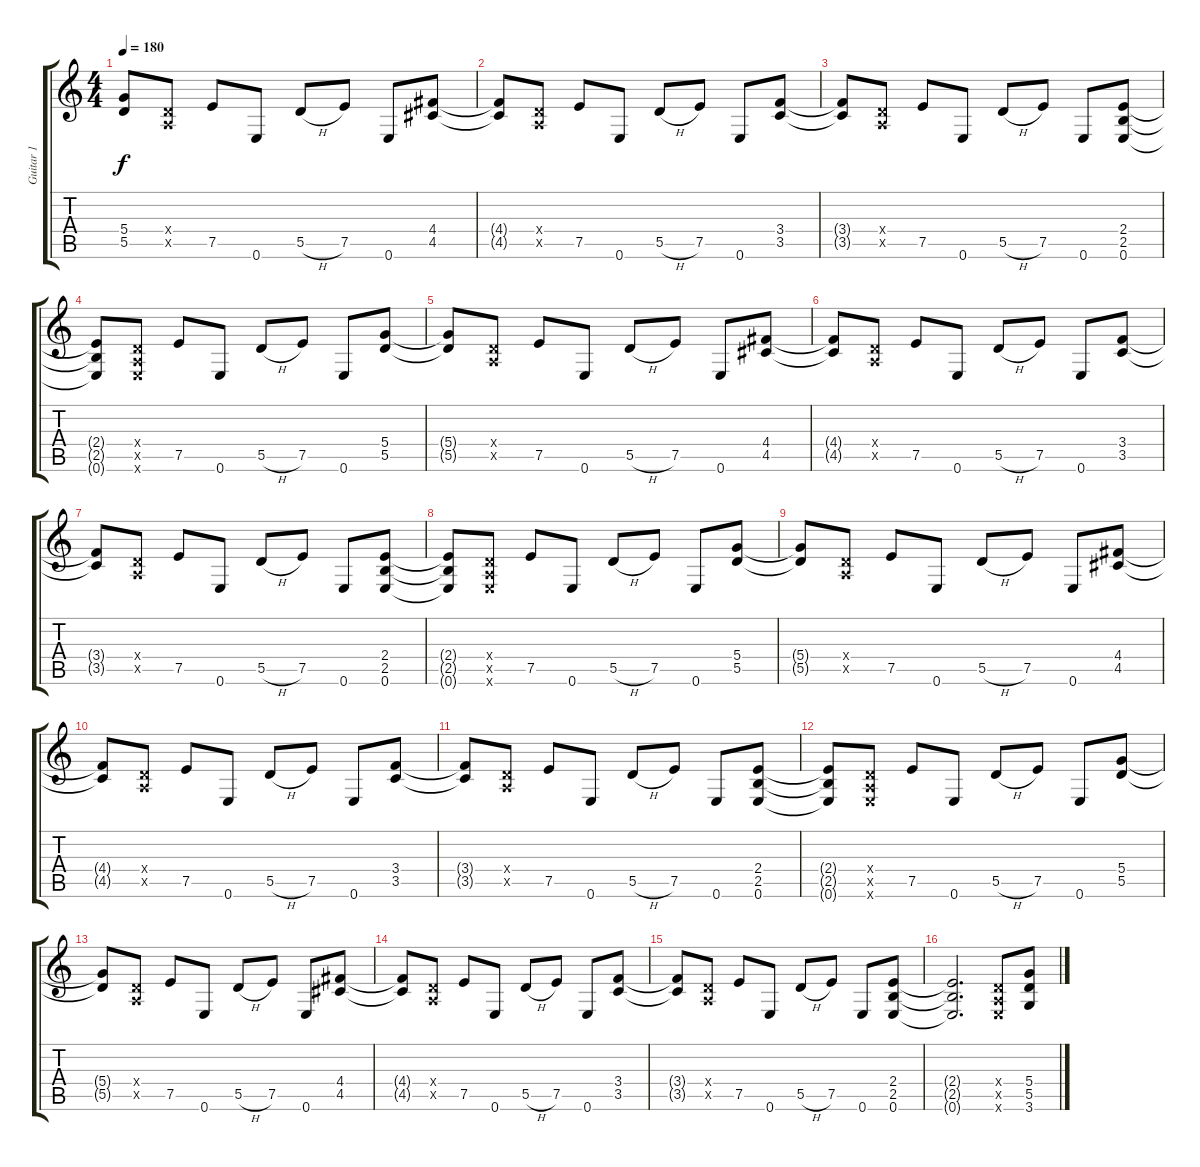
\track ("Guitar 1" "Guitar 1") {instrument distortionguitar}
\staff {score tabs}
\tuning (E4 B3 G3 D3 A2 E2) {hide}
\ts (4 4)
\tempo 180
\clef g2
\ks c
(5.4{t} 5.5{t}).8{dy f} (0.4{x} 0.5{x}).8 7.5.8 0.6.8 5.5{h}.8 7.5.8 0.6.8 (4.4 4.5).8 |
(4.4{t} 4.5{t}).8 (0.4{x} 0.5{x}).8 7.5.8 0.6.8 5.5{h}.8 7.5.8 0.6.8 (3.4 3.5).8 |
(3.4{t} 3.5{t}).8 (0.4{x} 0.5{x}).8 7.5.8 0.6.8 5.5{h}.8 7.5.8 0.6.8 (2.4 2.5 0.6).8 |
(2.4{t} 2.5{t} 0.6{t}).8 (0.4{x} 0.5{x} 0.6{x}).8 7.5.8 0.6.8 5.5{h}.8 7.5.8 0.6.8 (5.4 5.5).8 |
(5.4{t} 5.5{t}).8 (0.4{x} 0.5{x}).8 7.5.8 0.6.8 5.5{h}.8 7.5.8 0.6.8 (4.4 4.5).8 |
(4.4{t} 4.5{t}).8 (0.4{x} 0.5{x}).8 7.5.8 0.6.8 5.5{h}.8 7.5.8 0.6.8 (3.4 3.5).8 |
(3.4{t} 3.5{t}).8 (0.4{x} 0.5{x}).8 7.5.8 0.6.8 5.5{h}.8 7.5.8 0.6.8 (2.4 2.5 0.6).8 |
(2.4{t} 2.5{t} 0.6{t}).8 (0.4{x} 0.5{x} 0.6{x}).8 7.5.8 0.6.8 5.5{h}.8 7.5.8 0.6.8 (5.4 5.5).8 |
(5.4{t} 5.5{t}).8 (0.4{x} 0.5{x}).8 7.5.8 0.6.8 5.5{h}.8 7.5.8 0.6.8 (4.4 4.5).8 |
(4.4{t} 4.5{t}).8 (0.4{x} 0.5{x}).8 7.5.8 0.6.8 5.5{h}.8 7.5.8 0.6.8 (3.4 3.5).8 |
(3.4{t} 3.5{t}).8 (0.4{x} 0.5{x}).8 7.5.8 0.6.8 5.5{h}.8 7.5.8 0.6.8 (2.4 2.5 0.6).8 |
(2.4{t} 2.5{t} 0.6{t}).8 (0.4{x} 0.5{x} 0.6{x}).8 7.5.8 0.6.8 5.5{h}.8 7.5.8 0.6.8 (5.4 5.5).8 |
(5.4{t} 5.5{t}).8 (0.4{x} 0.5{x}).8 7.5.8 0.6.8 5.5{h}.8 7.5.8 0.6.8 (4.4 4.5).8 |
(4.4{t} 4.5{t}).8 (0.4{x} 0.5{x}).8 7.5.8 0.6.8 5.5{h}.8 7.5.8 0.6.8 (3.4 3.5).8 |
(3.4{t} 3.5{t}).8 (0.4{x} 0.5{x}).8 7.5.8 0.6.8 5.5{h}.8 7.5.8 0.6.8 (2.4 2.5 0.6).8 |
(2.4{t} 2.5{t} 0.6{t}).2{d} (0.4{x} 0.5{x} 0.6{x}).8 (5.4 5.5 3.6).8
